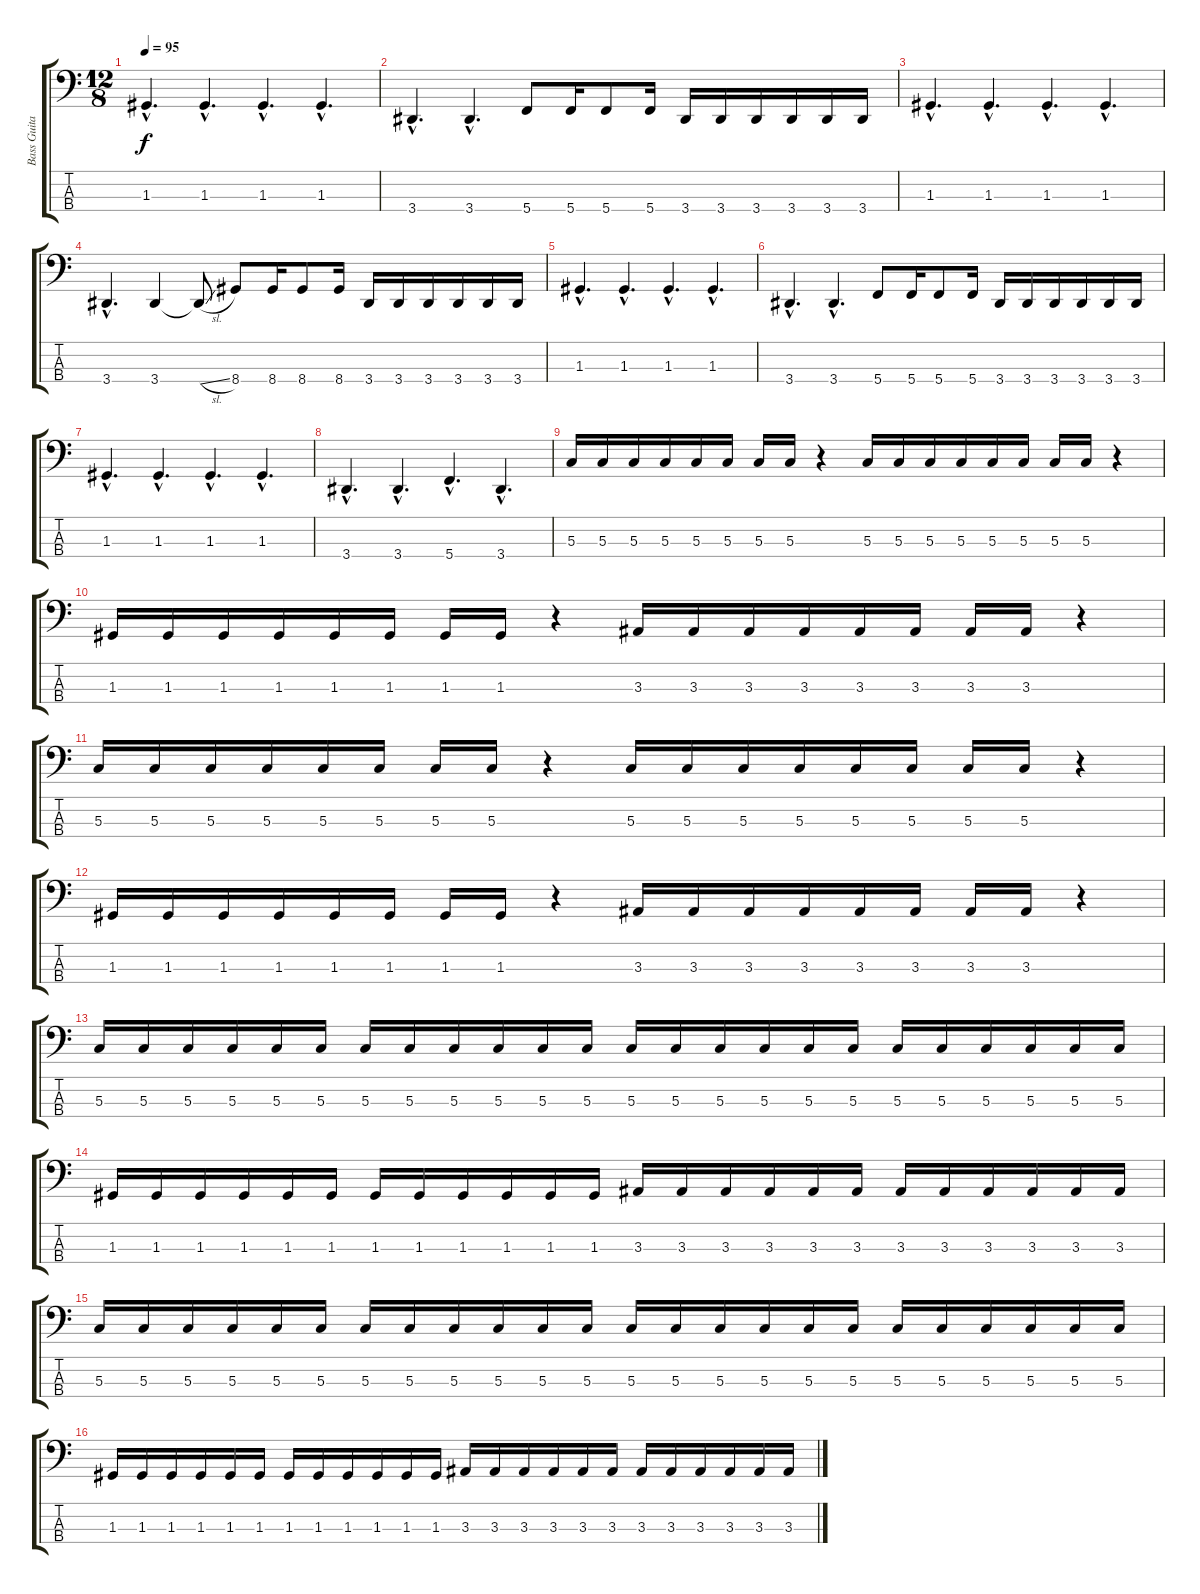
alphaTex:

\track ("Bass Guitar" "Bass Guita") {instrument electricbassfinger}
\staff {score tabs}
\tuning (F2 C2 G1 C1) {hide}
\ts (12 8)
\tempo 95
\clef f4
\ks c
1.3{hac}.4{d dy f} 1.3{hac}.4{d} 1.3{hac}.4{d} 1.3{hac}.4{d} |
3.4{hac}.4{d} 3.4{hac}.4{d} 5.4.8 5.4.16 5.4.8 5.4.16 3.4.16 3.4.16 3.4.16 3.4.16 3.4.16 3.4.16 |
1.3{hac}.4{d} 1.3{hac}.4{d} 1.3{hac}.4{d} 1.3{hac}.4{d} |
3.4{hac}.4{d} 3.4.4 3.4{sl t}.8 8.4.8 8.4.16 8.4.8 8.4.16 3.4.16 3.4.16 3.4.16 3.4.16 3.4.16 3.4.16 |
1.3{hac}.4{d} 1.3{hac}.4{d} 1.3{hac}.4{d} 1.3{hac}.4{d} |
3.4{hac}.4{d} 3.4{hac}.4{d} 5.4.8 5.4.16 5.4.8 5.4.16 3.4.16 3.4.16 3.4.16 3.4.16 3.4.16 3.4.16 |
1.3{hac}.4{d} 1.3{hac}.4{d} 1.3{hac}.4{d} 1.3{hac}.4{d} |
3.4{hac}.4{d} 3.4{hac}.4{d} 5.4{hac}.4{d} 3.4{hac}.4{d} |
5.3.16 5.3.16 5.3.16 5.3.16 5.3.16 5.3.16 5.3.16 5.3.16 r.4 5.3.16 5.3.16 5.3.16 5.3.16 5.3.16 5.3.16 5.3.16 5.3.16 r.4 |
1.3.16 1.3.16 1.3.16 1.3.16 1.3.16 1.3.16 1.3.16 1.3.16 r.4 3.3.16 3.3.16 3.3.16 3.3.16 3.3.16 3.3.16 3.3.16 3.3.16 r.4 |
5.3.16 5.3.16 5.3.16 5.3.16 5.3.16 5.3.16 5.3.16 5.3.16 r.4 5.3.16 5.3.16 5.3.16 5.3.16 5.3.16 5.3.16 5.3.16 5.3.16 r.4 |
1.3.16 1.3.16 1.3.16 1.3.16 1.3.16 1.3.16 1.3.16 1.3.16 r.4 3.3.16 3.3.16 3.3.16 3.3.16 3.3.16 3.3.16 3.3.16 3.3.16 r.4 |
5.3.16 5.3.16 5.3.16 5.3.16 5.3.16 5.3.16 5.3.16 5.3.16 5.3.16 5.3.16 5.3.16 5.3.16 5.3.16 5.3.16 5.3.16 5.3.16 5.3.16 5.3.16 5.3.16 5.3.16 5.3.16 5.3.16 5.3.16 5.3.16 |
1.3.16 1.3.16 1.3.16 1.3.16 1.3.16 1.3.16 1.3.16 1.3.16 1.3.16 1.3.16 1.3.16 1.3.16 3.3.16 3.3.16 3.3.16 3.3.16 3.3.16 3.3.16 3.3.16 3.3.16 3.3.16 3.3.16 3.3.16 3.3.16 |
5.3.16 5.3.16 5.3.16 5.3.16 5.3.16 5.3.16 5.3.16 5.3.16 5.3.16 5.3.16 5.3.16 5.3.16 5.3.16 5.3.16 5.3.16 5.3.16 5.3.16 5.3.16 5.3.16 5.3.16 5.3.16 5.3.16 5.3.16 5.3.16 |
1.3.16 1.3.16 1.3.16 1.3.16 1.3.16 1.3.16 1.3.16 1.3.16 1.3.16 1.3.16 1.3.16 1.3.16 3.3.16 3.3.16 3.3.16 3.3.16 3.3.16 3.3.16 3.3.16 3.3.16 3.3.16 3.3.16 3.3.16 3.3.16
